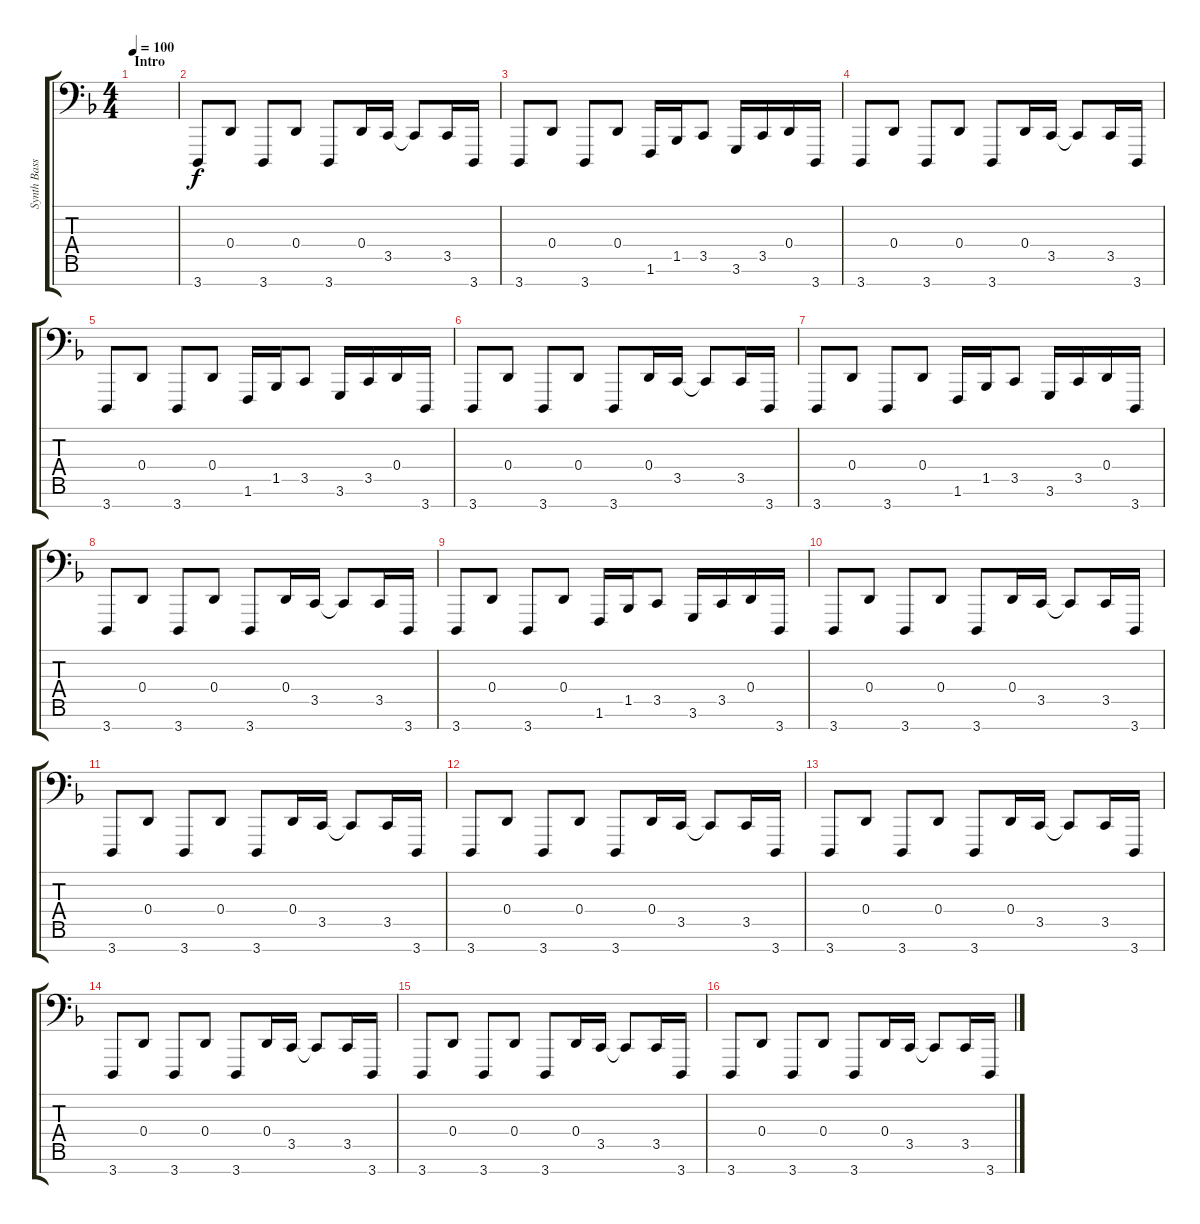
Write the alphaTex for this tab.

\track ("Synth Bass" "Synth Bass") {instrument lead2sawtooth}
\staff {score tabs}
\tuning (E3 B2 G2 D2 A1 E1 B0) {hide}
\ts (4 4)
\section ("" "Intro")
\tempo 100
\clef f4
\ks f
|
3.7.8 0.4.8 3.7.8 0.4.8 3.7.8 0.4.16 3.5.16 3.5{t}.8 3.5.16 3.7.16 |
3.7.8 0.4.8 3.7.8 0.4.8 1.6.16 1.5.16 3.5.8 3.6.16 3.5.16 0.4.16 3.7.16 |
3.7.8 0.4.8 3.7.8 0.4.8 3.7.8 0.4.16 3.5.16 3.5{t}.8 3.5.16 3.7.16 |
3.7.8 0.4.8 3.7.8 0.4.8 1.6.16 1.5.16 3.5.8 3.6.16 3.5.16 0.4.16 3.7.16 |
3.7.8 0.4.8 3.7.8 0.4.8 3.7.8 0.4.16 3.5.16 3.5{t}.8 3.5.16 3.7.16 |
3.7.8 0.4.8 3.7.8 0.4.8 1.6.16 1.5.16 3.5.8 3.6.16 3.5.16 0.4.16 3.7.16 |
3.7.8 0.4.8 3.7.8 0.4.8 3.7.8 0.4.16 3.5.16 3.5{t}.8 3.5.16 3.7.16 |
3.7.8 0.4.8 3.7.8 0.4.8 1.6.16 1.5.16 3.5.8 3.6.16 3.5.16 0.4.16 3.7.16 |
3.7.8 0.4.8 3.7.8 0.4.8 3.7.8 0.4.16 3.5.16 3.5{t}.8 3.5.16 3.7.16 |
3.7.8 0.4.8 3.7.8 0.4.8 3.7.8 0.4.16 3.5.16 3.5{t}.8 3.5.16 3.7.16 |
3.7.8 0.4.8 3.7.8 0.4.8 3.7.8 0.4.16 3.5.16 3.5{t}.8 3.5.16 3.7.16 |
3.7.8 0.4.8 3.7.8 0.4.8 3.7.8 0.4.16 3.5.16 3.5{t}.8 3.5.16 3.7.16 |
3.7.8 0.4.8 3.7.8 0.4.8 3.7.8 0.4.16 3.5.16 3.5{t}.8 3.5.16 3.7.16 |
3.7.8 0.4.8 3.7.8 0.4.8 3.7.8 0.4.16 3.5.16 3.5{t}.8 3.5.16 3.7.16 |
3.7.8 0.4.8 3.7.8 0.4.8 3.7.8 0.4.16 3.5.16 3.5{t}.8 3.5.16 3.7.16
